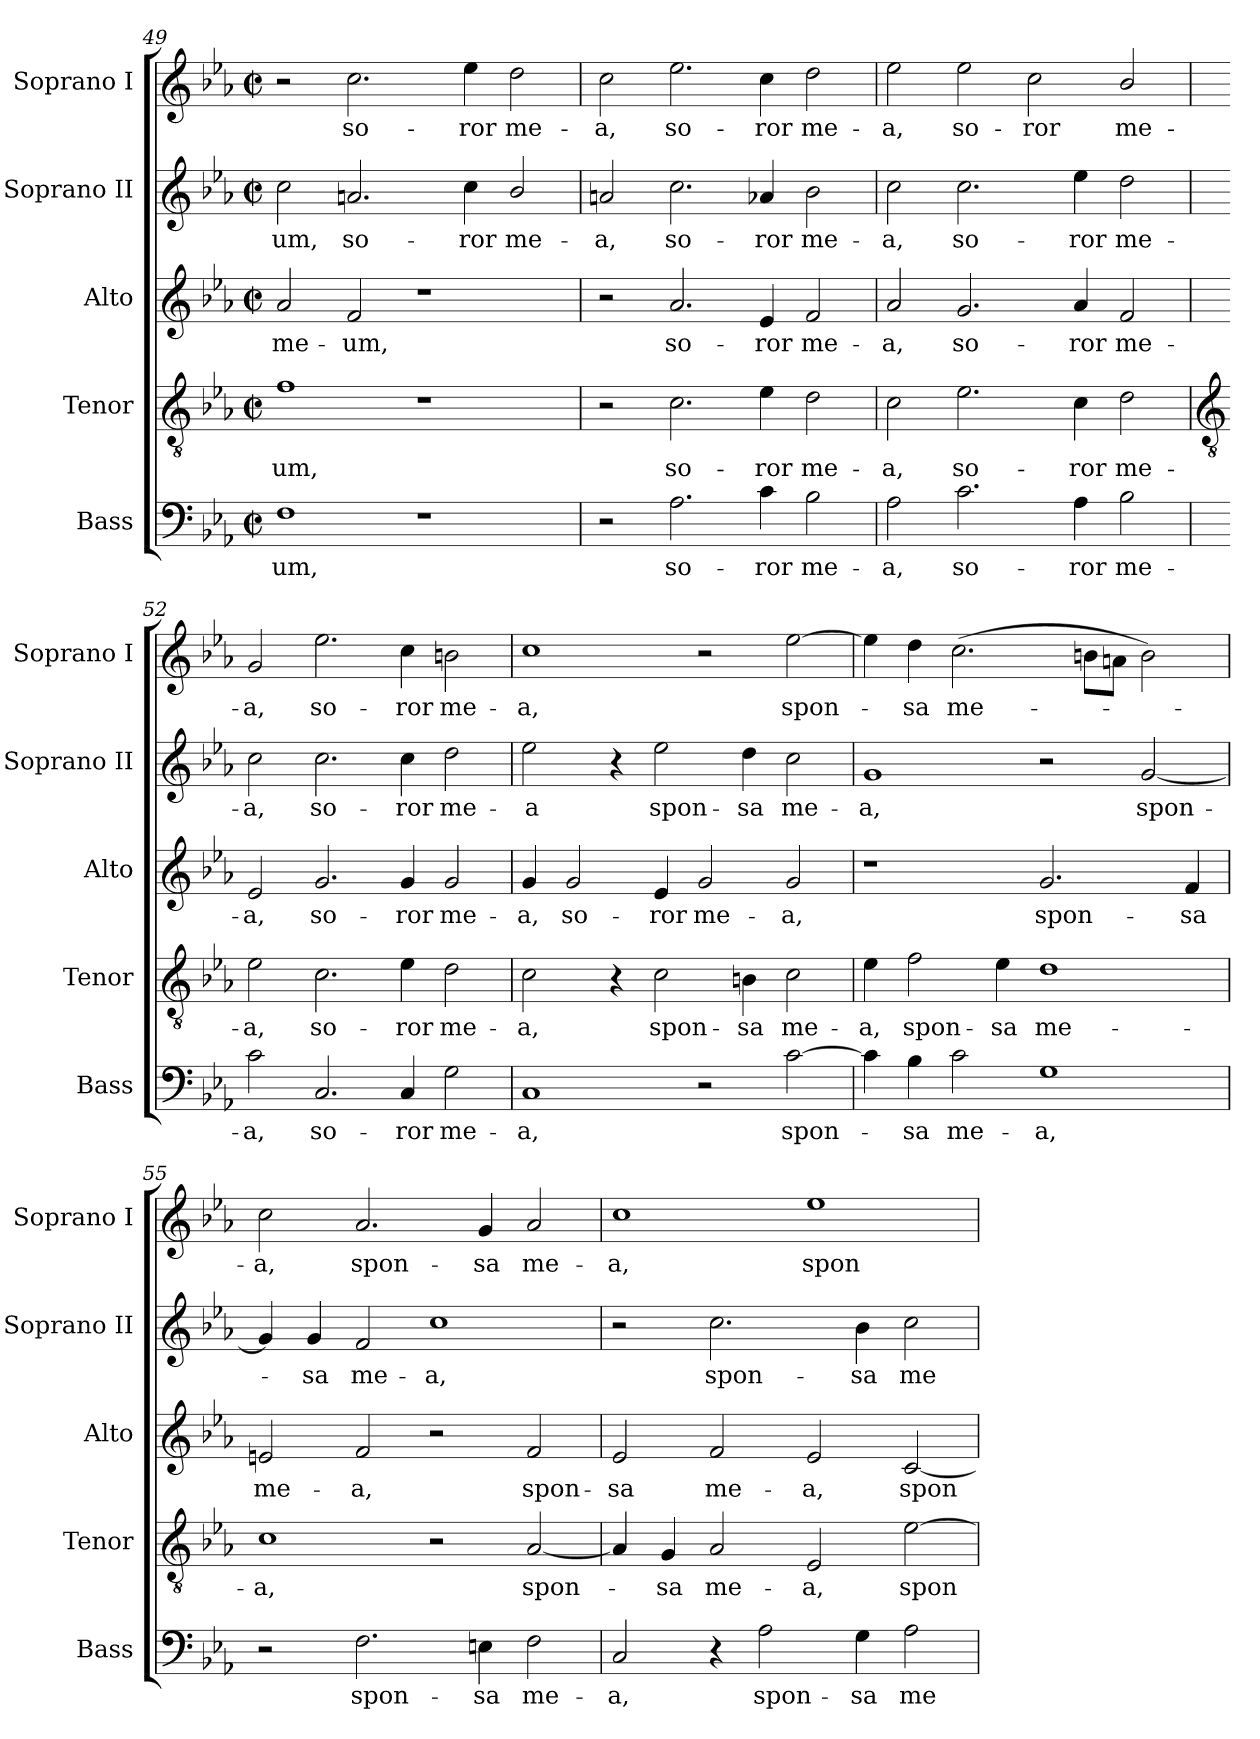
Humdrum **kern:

**kern	**text	**kern	**text	**kern	**text	**kern	**text	**kern	**text
*part5	*part5	*part4	*part4	*part3	*part3	*part2	*part2	*part1	*part1
*staff5	*staff5	*staff4	*staff4	*staff3	*staff3	*staff2	*staff2	*staff1	*staff1
*I"Bass	*	*I"Tenor	*	*I"Alto	*	*I"Soprano II	*	*I"Soprano I	*
*I'Bass	*	*I'Tenor	*	*I'Alto	*	*I'Soprano II	*	*I'Soprano I	*
*clefF4	*	*clefGv2	*	*clefG2	*	*clefG2	*	*clefG2	*
*k[b-e-a-]	*	*k[b-e-a-]	*	*k[b-e-a-]	*	*k[b-e-a-]	*	*k[b-e-a-]	*
*E-:	*	*E-:	*	*E-:	*	*E-:	*	*E-:	*
*M4/2	*	*M4/2	*	*M4/2	*	*M4/2	*	*M4/2	*
*met(c|)	*	*met(c|)	*	*met(c|)	*	*met(c|)	*	*met(c|)	*
=49	=49	=49	=49	=49	=49	=49	=49	=49	=49
!	!LO:LY:b	!	!LO:LY:b	!	!LO:LY:b	!	!LO:LY:b	!	!
1F	-um,	1f	-um,	2a-	-me-	2cc	-um,	2r	.
!	!	!	!	!	!LO:LY:b	!	!LO:LY:b	!	!LO:LY:b
.	.	.	.	2f	-um,	2.an	so-	2.cc	so-
1r	.	1r	.	1r	.	.	.	.	.
!	!	!	!	!	!	!	!LO:LY:b	!	!LO:LY:b
.	.	.	.	.	.	4cc	-ror	4ee-	-ror
!	!	!	!	!	!	!	!LO:LY:b	!	!LO:LY:b
.	.	.	.	.	.	2b-/	me-	2dd	me-
=50	=50	=50	=50	=50	=50	=50	=50	=50	=50
!	!	!	!	!	!	!	!LO:LY:b	!	!LO:LY:b
2r	.	2r	.	2r	.	2an	-a,	2cc	-a,
!	!LO:LY:b	!	!LO:LY:b	!	!LO:LY:b	!	!LO:LY:b	!	!LO:LY:b
2.A-	so-	2.c	so-	2.a-	so-	2.cc	so-	2.ee-	so-
!	!LO:LY:b	!	!LO:LY:b	!	!LO:LY:b	!	!LO:LY:b	!	!LO:LY:b
4c	-ror	4e-	-ror	4e-	-ror	4a-X	-ror	4cc	-ror
!	!LO:LY:b	!	!LO:LY:b	!	!LO:LY:b	!	!LO:LY:b	!	!LO:LY:b
2B-	me-	2d	me-	2f	me-	2b-	me-	2dd	me-
=51	=51	=51	=51	=51	=51	=51	=51	=51	=51
!	!LO:LY:b	!	!LO:LY:b	!	!LO:LY:b	!	!LO:LY:b	!	!LO:LY:b
2A-	-a,	2c	-a,	2a-	-a,	2cc	-a,	2ee-	-a,
!	!LO:LY:b	!	!LO:LY:b	!	!LO:LY:b	!	!LO:LY:b	!	!LO:LY:b
2.c	so-	2.e-	so-	2.g	so-	2.cc	so-	2ee-	so-
!	!	!	!	!	!	!	!	!	!LO:LY:b
.	.	.	.	.	.	.	.	2cc	-ror
!	!LO:LY:b	!	!LO:LY:b	!	!LO:LY:b	!	!LO:LY:b	!	!
4A-	-ror	4c	-ror	4a-	-ror	4ee-	-ror	.	.
!	!LO:LY:b	!	!LO:LY:b	!	!LO:LY:b	!	!LO:LY:b	!	!LO:LY:b
2B-	me-	2d	me-	2f	me-	2dd	me-	2b-/	me-
!!LO:LB:g=z
=52	=52	=52	=52	=52	=52	=52	=52	=52	=52
*	*	*clefGv2	*	*	*	*	*	*	*
!	!LO:LY:b	!	!LO:LY:b	!	!LO:LY:b	!	!LO:LY:b	!	!LO:LY:b
2c	-a,	2e-	-a,	2e-	-a,	2cc	-a,	2g	-a,
!	!LO:LY:b	!	!LO:LY:b	!	!LO:LY:b	!	!LO:LY:b	!	!LO:LY:b
2.C	so-	2.c	so-	2.g	so-	2.cc	so-	2.ee-	so-
!	!LO:LY:b	!	!LO:LY:b	!	!LO:LY:b	!	!LO:LY:b	!	!LO:LY:b
4C	-ror	4e-	-ror	4g	-ror	4cc	-ror	4cc	-ror
!	!LO:LY:b	!	!LO:LY:b	!	!LO:LY:b	!	!LO:LY:b	!	!LO:LY:b
2G	me-	2d	me-	2g	me-	2dd	me-	2bn	me-
=53	=53	=53	=53	=53	=53	=53	=53	=53	=53
!	!LO:LY:b	!	!LO:LY:b	!	!LO:LY:b	!	!LO:LY:b	!	!LO:LY:b
1C	-a,	2c	-a,	4g	-a,	2ee-	-a	1cc	-a,
!	!	!	!	!	!LO:LY:b	!	!	!	!
.	.	.	.	2g	so-	.	.	.	.
.	.	4r	.	.	.	4r	.	.	.
!	!	!	!LO:LY:b	!	!LO:LY:b	!	!LO:LY:b	!	!
.	.	2c	spon-	4e-	-ror	2ee-	spon-	.	.
!	!	!	!	!	!LO:LY:b	!	!	!	!
2r	.	.	.	2g	me-	.	.	2r	.
!	!	!	!LO:LY:b	!	!	!	!LO:LY:b	!	!
.	.	4Bn	-sa	.	.	4dd	-sa	.	.
!	!LO:LY:b	!	!LO:LY:b	!	!LO:LY:b	!	!LO:LY:b	!	!LO:LY:b
[2c	spon-	2c	me-	2g	-a,	2cc	me-	[2ee-	spon-
=54	=54	=54	=54	=54	=54	=54	=54	=54	=54
!	!	!	!LO:LY:b	!	!	!	!LO:LY:b	!	!
4c]	.	4e-	-a,	1r	.	1g	-a,	4ee-]	.
!	!LO:LY:b	!	!LO:LY:b	!	!	!	!	!	!LO:LY:b
4B-	sa	2f	spon-	.	.	.	.	4dd	sa
!	!LO:LY:b	!	!	!	!	!	!	!	!LO:LY:b
2c	me-	.	.	.	.	.	.	(>2.cc	me-
!	!	!	!LO:LY:b	!	!	!	!	!	!
.	.	4e-	-sa	.	.	.	.	.	.
!	!LO:LY:b	!	!LO:LY:b	!	!LO:LY:b	!	!	!	!
1G	-a,	1d	me-	2.g	spon-	2r	.	.	.
.	.	.	.	.	.	.	.	8bn\L	.
.	.	.	.	.	.	.	.	8an\J	.
!	!	!	!	!	!	!	!LO:LY:b	!	!
.	.	.	.	.	.	[2g	spon-	2b)	.
!	!	!	!	!	!LO:LY:b	!	!	!	!
.	.	.	.	4f	-sa	.	.	.	.
=55	=55	=55	=55	=55	=55	=55	=55	=55	=55
!	!	!	!LO:LY:b	!	!LO:LY:b	!	!	!	!LO:LY:b
2r	.	1c	-a,	2en	me-	4g]	.	2cc	a,
!	!	!	!	!	!	!	!LO:LY:b	!	!
.	.	.	.	.	.	4g	sa	.	.
!	!LO:LY:b	!	!	!	!LO:LY:b	!	!LO:LY:b	!	!LO:LY:b
2.F	spon-	.	.	2f	-a,	2f	me-	2.a-	spon-
!	!	!	!	!	!	!	!LO:LY:b	!	!
.	.	2r	.	2r	.	1cc	-a,	.	.
!	!LO:LY:b	!	!	!	!	!	!	!	!LO:LY:b
4En	-sa	.	.	.	.	.	.	4g	-sa
!	!LO:LY:b	!	!LO:LY:b	!	!LO:LY:b	!	!	!	!LO:LY:b
2F	me-	[2A-	spon-	2f	spon-	.	.	2a-	me-
=56	=56	=56	=56	=56	=56	=56	=56	=56	=56
!	!LO:LY:b	!	!	!	!LO:LY:b	!	!	!	!LO:LY:b
2C	-a,	4A-]	.	2e-	-sa	2r	.	1cc	-a,
!	!	!	!LO:LY:b	!	!	!	!	!	!
.	.	4G	sa	.	.	.	.	.	.
!	!	!	!LO:LY:b	!	!LO:LY:b	!	!LO:LY:b	!	!
4r	.	2A-	me-	2f	me-	2.cc	spon-	.	.
!	!LO:LY:b	!	!	!	!	!	!	!	!
2A-	spon-	.	.	.	.	.	.	.	.
!	!	!	!LO:LY:b	!	!LO:LY:b	!	!	!	!LO:LY:b
.	.	2E-	-a,	2e-	-a,	.	.	1ee-	spon-
!	!LO:LY:b	!	!	!	!	!	!LO:LY:b	!	!
4G	-sa	.	.	.	.	4b-	-sa	.	.
!	!LO:LY:b	!	!LO:LY:b	!	!LO:LY:b	!	!LO:LY:b	!	!
2A-	me-	[2e-	spon-	[2c	spon-	2cc	me-	.	.
=	=	=	=	=	=	=	=	=	=
*-	*-	*-	*-	*-	*-	*-	*-	*-	*-
